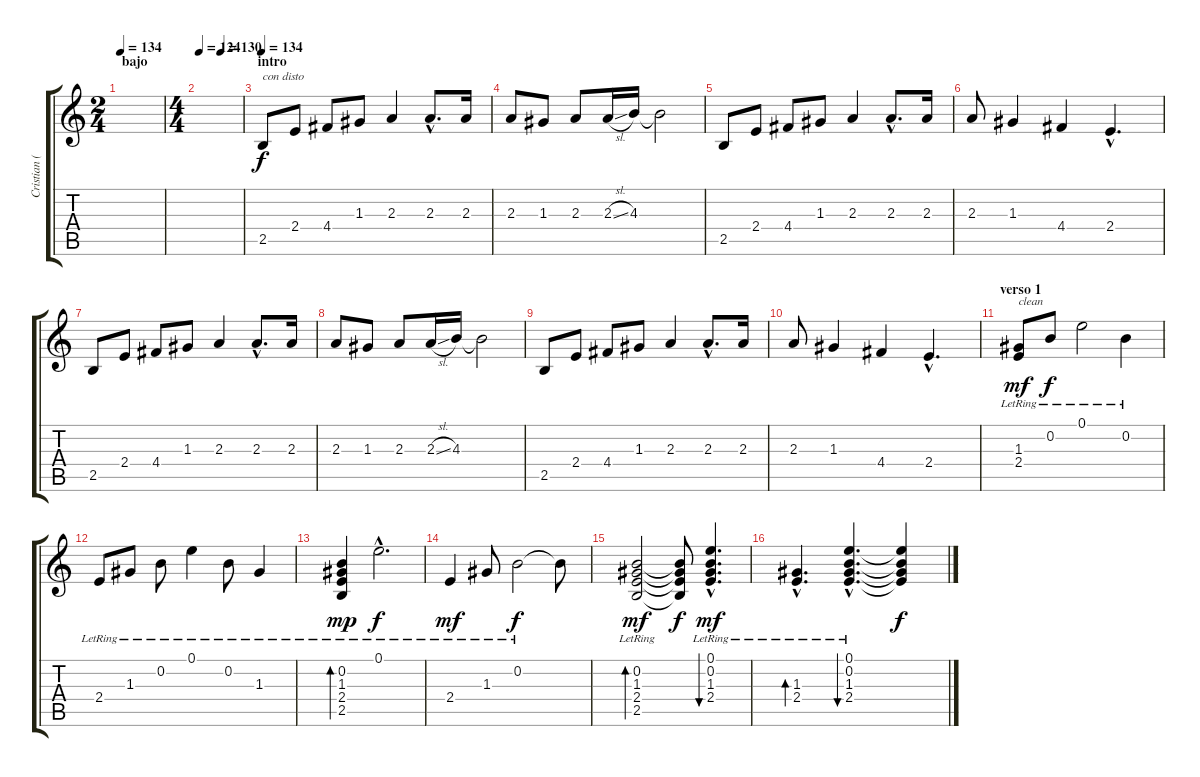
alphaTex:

\track ("Cristian (guitarra)" "Cristian (") {instrument distortionguitar}
\staff {score tabs}
\tuning (E4 B3 G3 D3 A2 E2) {hide}
\ts (2 4)
\section ("" "bajo")
\tempo 134
\tempo 120
\tempo 134
\clef g2
\ks c
|
\ts (4 4)
\tempo 124
\tempo (130 0.5)
|
\section ("" "intro")
\tempo 134
2.5.8{txt "con disto"} 2.4.8 4.4.8 1.3.8 2.3.4 2.3{hac}.8{d} 2.3.16 |
2.3.8 1.3.8 2.3.8 2.3{sl}.16 4.3.16 4.3{t}.2 |
2.5.8 2.4.8 4.4.8 1.3.8 2.3.4 2.3{hac}.8{d} 2.3.16 |
2.3.8 1.3.4 4.4.4 2.4{hac}.4{d} |
2.5.8 2.4.8 4.4.8 1.3.8 2.3.4 2.3{hac}.8{d} 2.3.16 |
2.3.8 1.3.8 2.3.8 2.3{sl}.16 4.3.16 4.3{t}.2 |
2.5.8 2.4.8 4.4.8 1.3.8 2.3.4 2.3{hac}.8{d} 2.3.16 |
2.3.8 1.3.4 4.4.4 2.4{hac}.4{d} |
\section ("" "verso 1")
(1.3{lr} 2.4{lr}).8{txt "clean" dy mf volume 10 instrument electricguitarclean} 0.2{lr}.8{dy f} 0.1{lr}.2 0.2{lr}.4 |
2.4{lr}.8 1.3{lr}.8 0.2{lr}.8 0.1{lr}.4 0.2{lr}.8 1.3{lr}.4 |
(0.2{lr} 1.3{lr} 2.4{lr} 2.5).4{bd 480 dy mp} 0.1{hac lr}.2{d dy f} |
2.4{lr}.4{dy mf} 1.3{lr}.8 0.2{lr}.2{dy f} 0.2{t}.8 |
(0.2{lr} 1.3{lr} 2.4{lr} 2.5).2{bd 240 dy mf} (0.2{t} 1.3{t} 2.4{t} 2.5{t}).8{dy f} (0.1{hac lr} 0.2{hac lr} 1.3{hac lr} 2.4{hac lr}).4{d bu 120 dy mf} |
(1.3{hac lr} 2.4{hac}).4{d bd 240} (0.1{hac lr} 0.2{hac lr} 1.3{hac lr} 2.4{hac lr}).4{d bu 120} (0.1{t} 0.2{t} 1.3{t} 2.4{t}).4{dy f}
